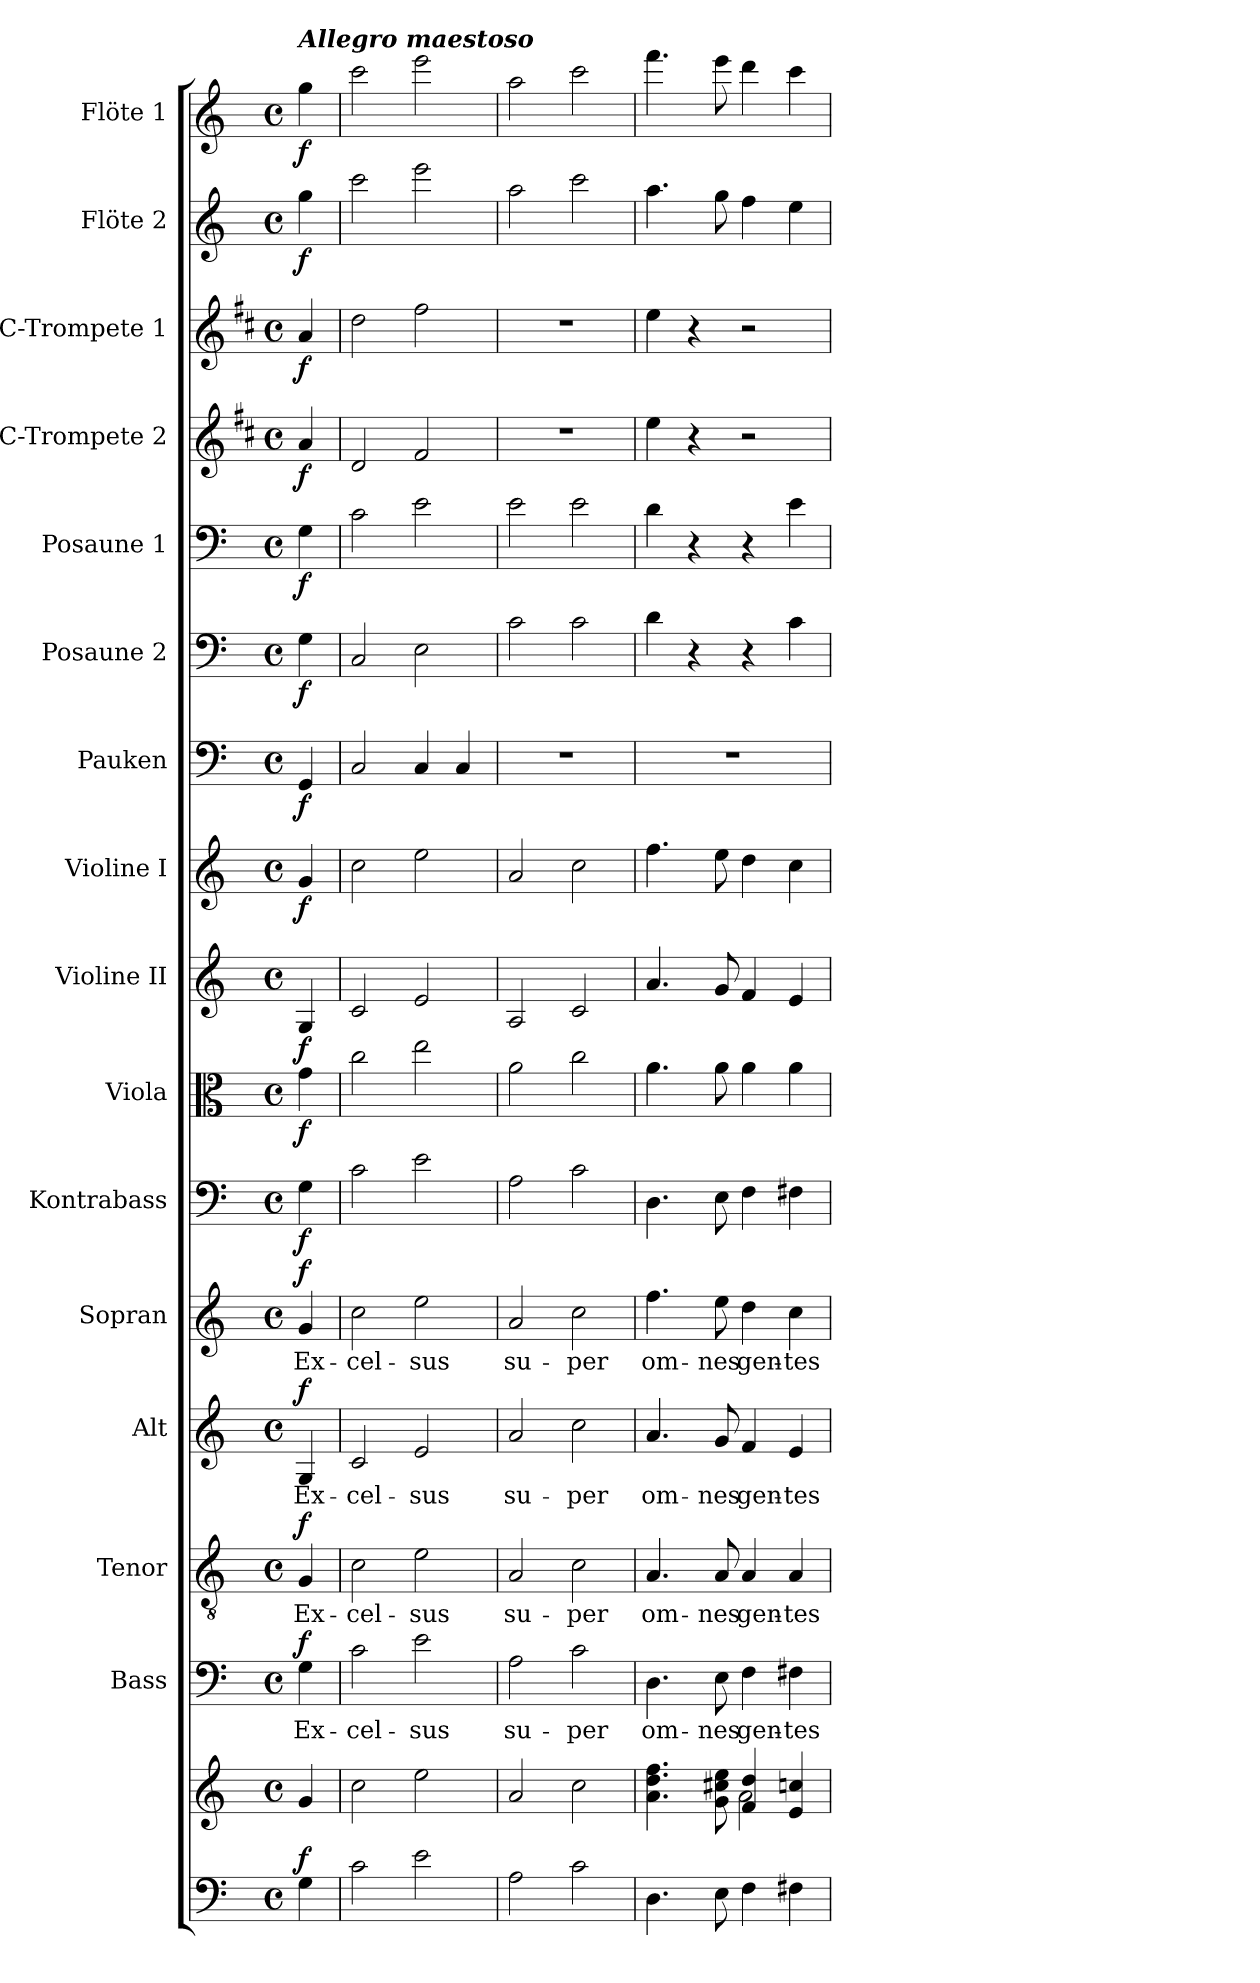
**kern	**kern	**dynam	**kern	**text	**dynam	**kern	**text	**dynam	**kern	**text	**dynam	**kern	**text	**dynam	**kern	**dynam	**kern	**dynam	**kern	**dynam	**kern	**dynam	**kern	**dynam	**kern	**dynam	**kern	**dynam	**kern	**dynam	**kern	**dynam	**kern	**dynam	**kern	**dynam
*part16	*part16	*part16	*part15	*part15	*part15	*part14	*part14	*part14	*part13	*part13	*part13	*part12	*part12	*part12	*part11	*part11	*part10	*part10	*part9	*part9	*part8	*part8	*part7	*part7	*part6	*part6	*part5	*part5	*part4	*part4	*part3	*part3	*part2	*part2	*part1	*part1
*staff17	*staff16	*staff16/17	*staff15	*staff15	*staff15	*staff14	*staff14	*staff14	*staff13	*staff13	*staff13	*staff12	*staff12	*staff12	*staff11	*staff11	*staff10	*staff10	*staff9	*staff9	*staff8	*staff8	*staff7	*staff7	*staff6	*staff6	*staff5	*staff5	*staff4	*staff4	*staff3	*staff3	*staff2	*staff2	*staff1	*staff1
*	*	*	*I"Bass	*	*	*I"Tenor	*	*	*I"Alt	*	*	*I"Sopran	*	*	*I"Kontrabass	*	*I"Viola	*	*I"Violine II	*	*I"Violine I	*	*I"Pauken	*	*I"Posaune 2	*	*I"Posaune 1	*	*I"C-Trompete 2	*	*I"C-Trompete 1	*	*I"Flöte 2	*	*I"Flöte 1	*
*	*	*	*I'B.	*	*	*I'T.	*	*	*I'A.	*	*	*I'S.	*	*	*I'Kb.	*	*I'Vla.	*	*I'Vl. II	*	*I'Vl. I	*	*I'Pk.	*	*I'Pos. 2	*	*I'Pos. 1	*	*I'C Trp. 2	*	*I'C Trp. 1	*	*I'Fl. 2	*	*I'Fl. 1	*
*clefF4	*clefG2	*	*clefF4	*	*	*clefGv2	*	*	*clefG2	*	*	*clefG2	*	*	*clefF4	*	*clefC3	*	*clefG2	*	*clefG2	*	*clefF4	*	*clefF4	*	*clefF4	*	*clefG2	*	*clefG2	*	*clefG2	*	*clefG2	*
*	*	*	*	*	*	*	*	*	*	*	*	*	*	*	*ITrd7c12	*	*	*	*	*	*	*	*	*	*	*	*	*	*ITrd1c2	*	*ITrd1c2	*	*	*	*	*
*k[]	*k[]	*	*k[]	*	*	*k[]	*	*	*k[]	*	*	*k[]	*	*	*k[]	*	*k[]	*	*k[]	*	*k[]	*	*k[]	*	*k[]	*	*k[]	*	*k[]	*	*k[]	*	*k[]	*	*k[]	*
*C:	*C:	*	*C:	*	*	*C:	*	*	*C:	*	*	*C:	*	*	*C:	*	*C:	*	*C:	*	*C:	*	*C:	*	*C:	*	*C:	*	*C:	*	*C:	*	*C:	*	*C:	*
*M4/4	*M4/4	*	*M4/4	*	*	*M4/4	*	*	*M4/4	*	*	*M4/4	*	*	*M4/4	*	*M4/4	*	*M4/4	*	*M4/4	*	*M4/4	*	*M4/4	*	*M4/4	*	*M4/4	*	*M4/4	*	*M4/4	*	*M4/4	*
*met(c)	*met(c)	*	*met(c)	*	*	*met(c)	*	*	*met(c)	*	*	*met(c)	*	*	*met(c)	*	*met(c)	*	*met(c)	*	*met(c)	*	*met(c)	*	*met(c)	*	*met(c)	*	*met(c)	*	*met(c)	*	*met(c)	*	*met(c)	*
=	=	=	=	=	=	=	=	=	=	=	=	=	=	=	=	=	=	=	=	=	=	=	=	=	=	=	=	=	=	=	=	=	=	=	=	=
!	!	!	!	!	!	!	!	!	!	!	!	!	!	!	!	!	!	!	!	!	!	!	!	!	!	!	!	!	!	!	!	!	!	!	!LO:TX:a:Bi:t=Allegro maestoso	!
!	!	!LO:DY:a=2	!	!LO:LY:b	!LO:DY:a	!	!LO:LY:b	!LO:DY:a	!	!LO:LY:b	!LO:DY:a	!	!LO:LY:b	!LO:DY:a	!	!LO:DY:b	!	!LO:DY:b	!	!LO:DY:b	!	!LO:DY:b	!	!LO:DY:b	!	!LO:DY:b	!	!LO:DY:b	!	!LO:DY:b	!	!LO:DY:b	!	!LO:DY:b	!	!LO:DY:b
4G\	4g/	f	4G\	Ex-	f	4G/	Ex-	f	4G/	Ex-	f	4g/	Ex-	f	4GG\	f	4g\	f	4G/	f	4g/	f	4GG/	f	4G\	f	4G\	f	4g/	f	4g/	f	4gg\	f	4gg\	f
=1	=1	=1	=1	=1	=1	=1	=1	=1	=1	=1	=1	=1	=1	=1	=1	=1	=1	=1	=1	=1	=1	=1	=1	=1	=1	=1	=1	=1	=1	=1	=1	=1	=1	=1	=1	=1
!	!	!	!	!LO:LY:b	!	!	!LO:LY:b	!	!	!LO:LY:b	!	!	!LO:LY:b	!	!	!	!	!	!	!	!	!	!	!	!	!	!	!	!	!	!	!	!	!	!	!
2c\	2cc\	.	2c\	-cel-	.	2c\	-cel-	.	2c/	-cel-	.	2cc\	-cel-	.	2C\	.	2cc\	.	2c/	.	2cc\	.	2C/	.	2C/	.	2c\	.	2c/	.	2cc\	.	2ccc\	.	2ccc\	.
!	!	!	!	!LO:LY:b	!	!	!LO:LY:b	!	!	!LO:LY:b	!	!	!LO:LY:b	!	!	!	!	!	!	!	!	!	!	!	!	!	!	!	!	!	!	!	!	!	!	!
2e\	2ee\	.	2e\	-sus	.	2e\	-sus	.	2e/	-sus	.	2ee\	-sus	.	2E\	.	2ee\	.	2e/	.	2ee\	.	4C/	.	2E\	.	2e\	.	2e/	.	2ee\	.	2eee\	.	2eee\	.
.	.	.	.	.	.	.	.	.	.	.	.	.	.	.	.	.	.	.	.	.	.	.	4C/	.	.	.	.	.	.	.	.	.	.	.	.	.
=2	=2	=2	=2	=2	=2	=2	=2	=2	=2	=2	=2	=2	=2	=2	=2	=2	=2	=2	=2	=2	=2	=2	=2	=2	=2	=2	=2	=2	=2	=2	=2	=2	=2	=2	=2	=2
!	!	!	!	!LO:LY:b	!	!	!LO:LY:b	!	!	!LO:LY:b	!	!	!LO:LY:b	!	!	!	!	!	!	!	!	!	!	!	!	!	!	!	!	!	!	!	!	!	!	!
2A\	2a/	.	2A\	su-	.	2A/	su-	.	2a/	su-	.	2a/	su-	.	2AA\	.	2a\	.	2A/	.	2a/	.	1r	.	2c\	.	2e\	.	1r	.	1r	.	2aa\	.	2aa\	.
!	!	!	!	!LO:LY:b	!	!	!LO:LY:b	!	!	!LO:LY:b	!	!	!LO:LY:b	!	!	!	!	!	!	!	!	!	!	!	!	!	!	!	!	!	!	!	!	!	!	!
2c\	2cc\	.	2c\	-per	.	2c\	-per	.	2cc\	-per	.	2cc\	-per	.	2C\	.	2cc\	.	2c/	.	2cc\	.	.	.	2c\	.	2e\	.	.	.	.	.	2ccc\	.	2ccc\	.
=3	=3	=3	=3	=3	=3	=3	=3	=3	=3	=3	=3	=3	=3	=3	=3	=3	=3	=3	=3	=3	=3	=3	=3	=3	=3	=3	=3	=3	=3	=3	=3	=3	=3	=3	=3	=3
*	*^	*	*	*	*	*	*	*	*	*	*	*	*	*	*	*	*	*	*	*	*	*	*	*	*	*	*	*	*	*	*	*	*	*	*	*
!	!	!	!	!	!LO:LY:b	!	!	!LO:LY:b	!	!	!LO:LY:b	!	!	!LO:LY:b	!	!	!	!	!	!	!	!	!	!	!	!	!	!	!	!	!	!	!	!	!	!	!
4.D\	4.a\ 4.dd\ 4.ff\	2ryy	.	4.D\	om-	.	4.A/	om-	.	4.a/	om-	.	4.ff\	om-	.	4.DD\	.	4.a\	.	4.a/	.	4.ff\	.	1r	.	4d\	.	4d\	.	4dd\	.	4dd\	.	4.aa\	.	4.fff\	.
.	.	.	.	.	.	.	.	.	.	.	.	.	.	.	.	.	.	.	.	.	.	.	.	.	.	4r	.	4r	.	4r	.	4r	.	.	.	.	.
!	!	!	!	!	!LO:LY:b	!	!	!LO:LY:b	!	!	!LO:LY:b	!	!	!LO:LY:b	!	!	!	!	!	!	!	!	!	!	!	!	!	!	!	!	!	!	!	!	!	!	!
8E\	8g\ 8cc#X\ 8ee\	.	.	8E\	-nes	.	8A/	-nes	.	8g/	-nes	.	8ee\	-nes	.	8EE\	.	8a\	.	8g/	.	8ee\	.	.	.	.	.	.	.	.	.	.	.	8gg\	.	8eee\	.
!	!	!	!	!	!LO:LY:b	!	!	!LO:LY:b	!	!	!LO:LY:b	!	!	!LO:LY:b	!	!	!	!	!	!	!	!	!	!	!	!	!	!	!	!	!	!	!	!	!	!	!
4F\	4f/ 4dd/	2a\	.	4F\	gen-	.	4A/	gen-	.	4f/	gen-	.	4dd\	gen-	.	4FF\	.	4a\	.	4f/	.	4dd\	.	.	.	4r	.	4r	.	2r	.	2r	.	4ff\	.	4ddd\	.
!	!	!	!	!	!LO:LY:b	!	!	!LO:LY:b	!	!	!LO:LY:b	!	!	!LO:LY:b	!	!	!	!	!	!	!	!	!	!	!	!	!	!	!	!	!	!	!	!	!	!	!
4F#X\	4e/ 4ccn/	.	.	4F#X\	-tes	.	4A/	-tes	.	4e/	-tes	.	4cc\	-tes	.	4FF#X\	.	4a\	.	4e/	.	4cc\	.	.	.	4c\	.	4e\	.	.	.	.	.	4ee\	.	4ccc\	.
*	*v	*v	*	*	*	*	*	*	*	*	*	*	*	*	*	*	*	*	*	*	*	*	*	*	*	*	*	*	*	*	*	*	*	*	*	*	*
=	=	=	=	=	=	=	=	=	=	=	=	=	=	=	=	=	=	=	=	=	=	=	=	=	=	=	=	=	=	=	=	=	=	=	=	=
*-	*-	*-	*-	*-	*-	*-	*-	*-	*-	*-	*-	*-	*-	*-	*-	*-	*-	*-	*-	*-	*-	*-	*-	*-	*-	*-	*-	*-	*-	*-	*-	*-	*-	*-	*-	*-
